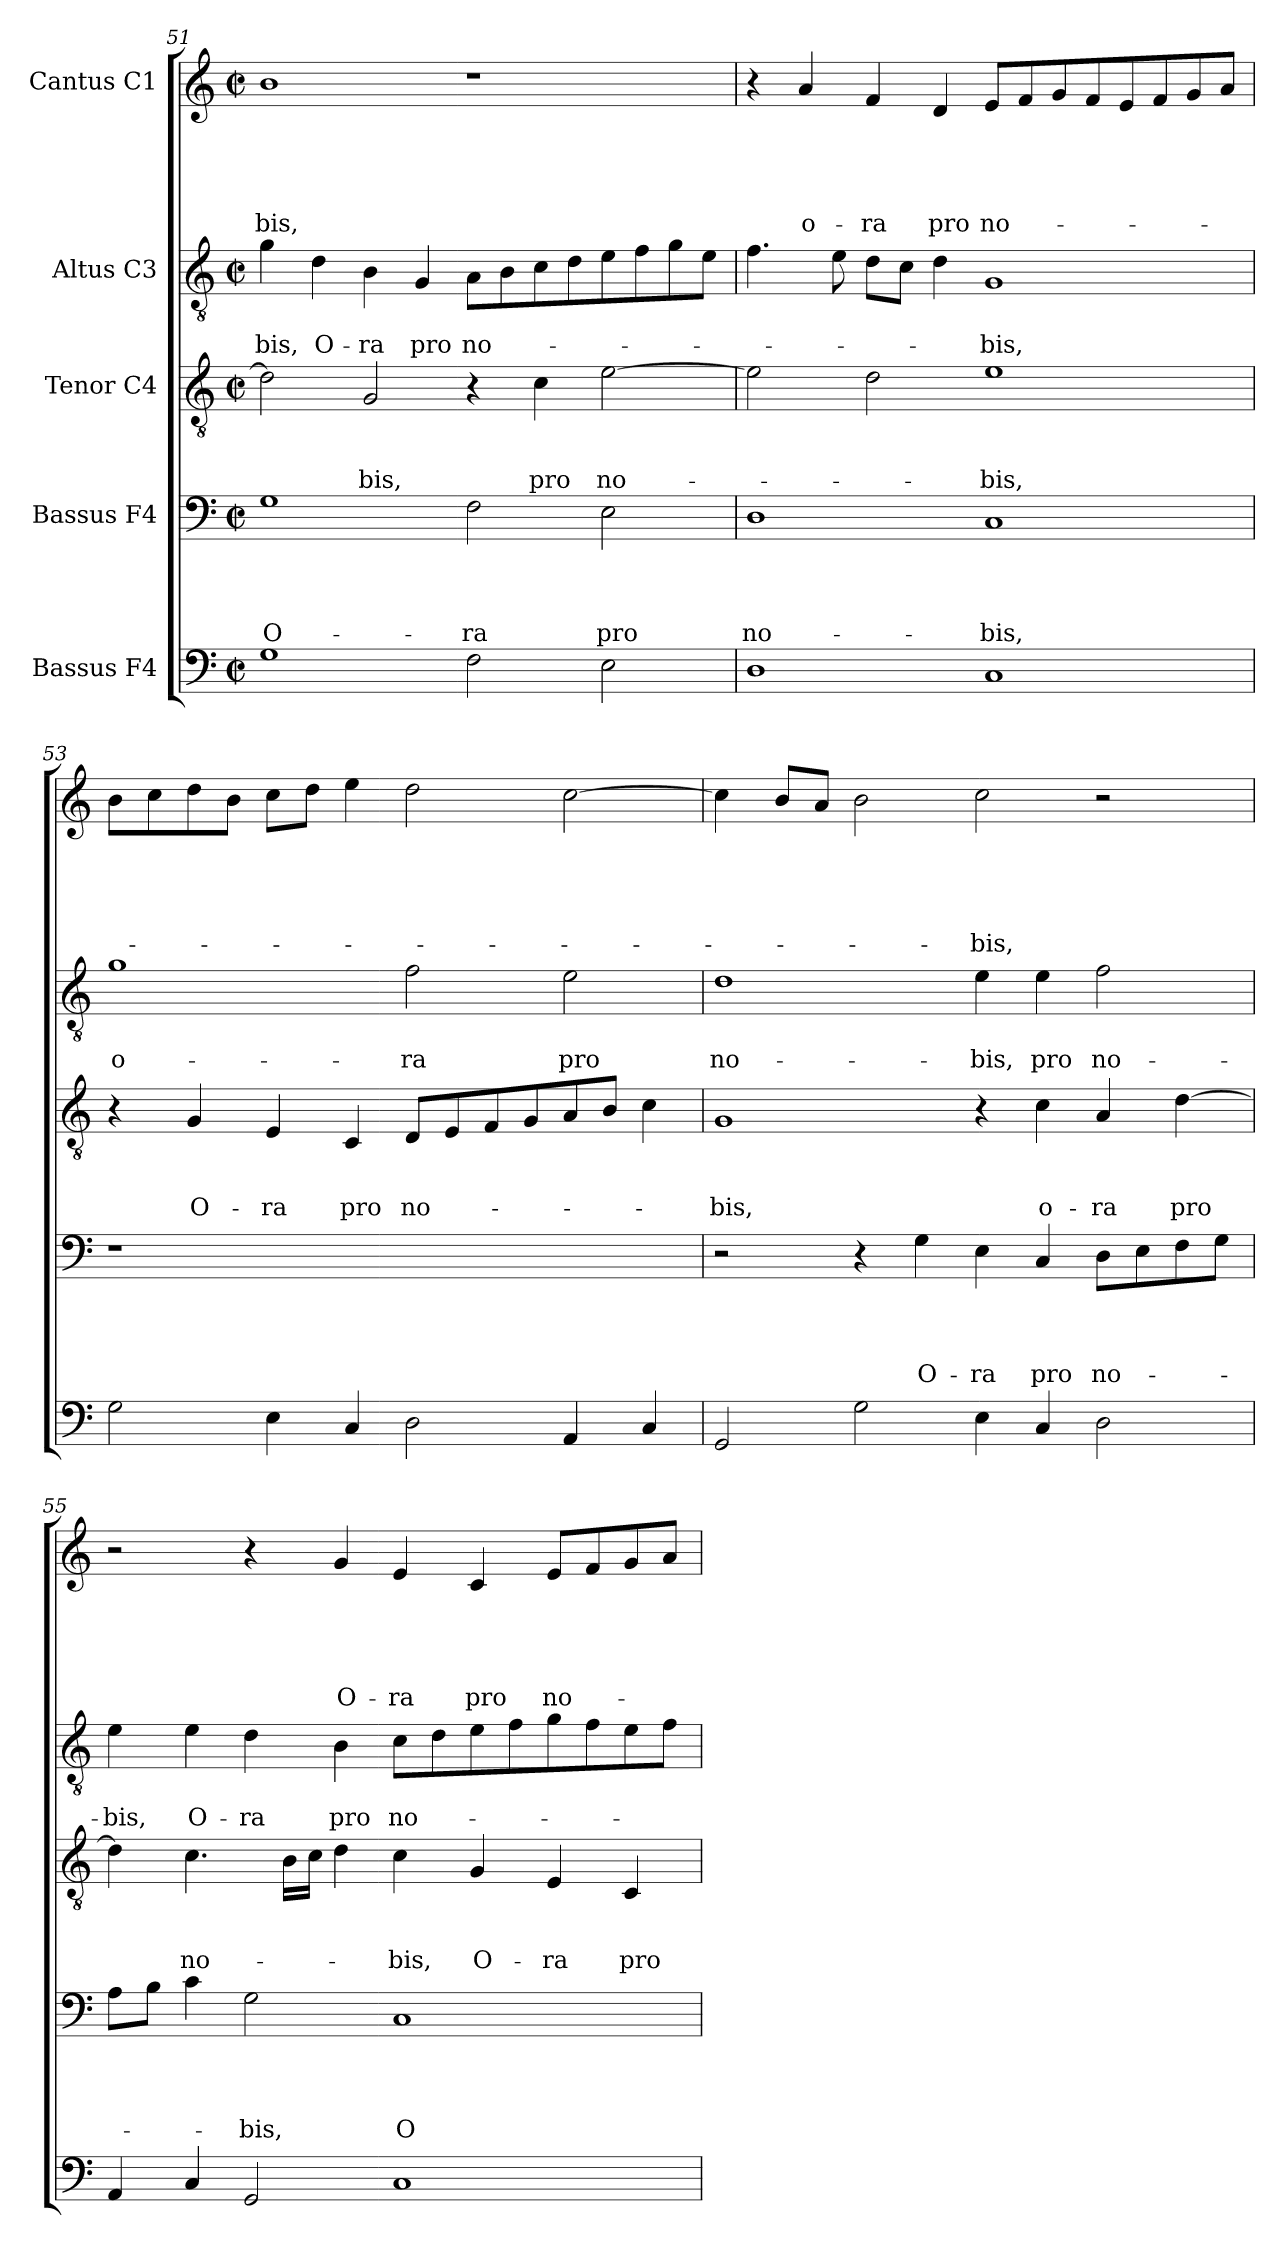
**kern	**kern	**text	**text	**text	**text	**kern	**text	**text	**text	**kern	**text	**text	**kern	**text	**text	**text	**text	**text
*part5	*part4	*part4	*part4	*part4	*part4	*part3	*part3	*part3	*part3	*part2	*part2	*part2	*part1	*part1	*part1	*part1	*part1	*part1
*staff5	*staff4	*staff4	*staff4	*staff4	*staff4	*staff3	*staff3	*staff3	*staff3	*staff2	*staff2	*staff2	*staff1	*staff1	*staff1	*staff1	*staff1	*staff1
*I"Bassus F4	*I"Bassus F4	*	*	*	*	*I"Tenor C4	*	*	*	*I"Altus C3	*	*	*I"Cantus C1	*	*	*	*	*
*clefF4	*clefF4	*	*	*	*	*clefGv2	*	*	*	*clefGv2	*	*	*clefG2	*	*	*	*	*
*k[]	*k[]	*	*	*	*	*k[]	*	*	*	*k[]	*	*	*k[]	*	*	*	*	*
*C:	*C:	*	*	*	*	*C:	*	*	*	*C:	*	*	*C:	*	*	*	*	*
*M2/2	*M2/2	*	*	*	*	*M2/2	*	*	*	*M2/2	*	*	*M2/2	*	*	*	*	*
*met(c|)	*met(c|)	*	*	*	*	*met(c|)	*	*	*	*met(c|)	*	*	*met(c|)	*	*	*	*	*
=51	=51	=51	=51	=51	=51	=51	=51	=51	=51	=51	=51	=51	=51	=51	=51	=51	=51	=51
1G	1G	.	.	.	O-	2d\]	.	.	.	4g\	.	-bis,	1b	.	.	.	.	-bis,
.	.	.	.	.	.	.	.	.	.	4d\	.	O-	.	.	.	.	.	.
.	.	.	.	.	.	2G/	.	.	-bis,	4B\	.	-ra	.	.	.	.	.	.
.	.	.	.	.	.	.	.	.	.	4G/	.	pro	.	.	.	.	.	.
2F\	2F\	.	.	.	-ra	4r	.	.	.	8A\L	.	no-	1r	.	.	.	.	.
.	.	.	.	.	.	.	.	.	.	8B\	.	.	.	.	.	.	.	.
.	.	.	.	.	.	4c\	.	.	pro	8c\	.	.	.	.	.	.	.	.
.	.	.	.	.	.	.	.	.	.	8d\	.	.	.	.	.	.	.	.
2E\	2E\	.	.	.	pro	[2e\	.	.	no-	8e\	.	.	.	.	.	.	.	.
.	.	.	.	.	.	.	.	.	.	8f\	.	.	.	.	.	.	.	.
.	.	.	.	.	.	.	.	.	.	8g\	.	.	.	.	.	.	.	.
.	.	.	.	.	.	.	.	.	.	8e\J	.	.	.	.	.	.	.	.
=52	=52	=52	=52	=52	=52	=52	=52	=52	=52	=52	=52	=52	=52	=52	=52	=52	=52	=52
1D	1D	.	.	.	no-	2e\]	.	.	.	4.f\	.	.	4r	.	.	.	.	.
.	.	.	.	.	.	.	.	.	.	.	.	.	4a/	.	.	.	.	o-
.	.	.	.	.	.	.	.	.	.	8e\	.	.	.	.	.	.	.	.
.	.	.	.	.	.	2d\	.	.	.	8d\L	.	.	4f/	.	.	.	.	-ra
.	.	.	.	.	.	.	.	.	.	8c\J	.	.	.	.	.	.	.	.
.	.	.	.	.	.	.	.	.	.	4d\	.	.	4d/	.	.	.	.	pro
1C	1C	.	.	.	-bis,	1e	.	.	-bis,	1G	.	-bis,	8e/L	.	.	.	.	no-
.	.	.	.	.	.	.	.	.	.	.	.	.	8f/	.	.	.	.	.
.	.	.	.	.	.	.	.	.	.	.	.	.	8g/	.	.	.	.	.
.	.	.	.	.	.	.	.	.	.	.	.	.	8f/	.	.	.	.	.
.	.	.	.	.	.	.	.	.	.	.	.	.	8e/	.	.	.	.	.
.	.	.	.	.	.	.	.	.	.	.	.	.	8f/	.	.	.	.	.
.	.	.	.	.	.	.	.	.	.	.	.	.	8g/	.	.	.	.	.
.	.	.	.	.	.	.	.	.	.	.	.	.	8a/J	.	.	.	.	.
=53	=53	=53	=53	=53	=53	=53	=53	=53	=53	=53	=53	=53	=53	=53	=53	=53	=53	=53
2G\	1r	.	.	.	.	4r	.	.	.	1g	.	o-	8b\L	.	.	.	.	.
.	.	.	.	.	.	.	.	.	.	.	.	.	8cc\	.	.	.	.	.
.	.	.	.	.	.	4G/	.	.	O-	.	.	.	8dd\	.	.	.	.	.
.	.	.	.	.	.	.	.	.	.	.	.	.	8b\J	.	.	.	.	.
4E\	.	.	.	.	.	4E/	.	.	-ra	.	.	.	8cc\L	.	.	.	.	.
.	.	.	.	.	.	.	.	.	.	.	.	.	8dd\J	.	.	.	.	.
4C/	.	.	.	.	.	4C/	.	.	pro	.	.	.	4ee\	.	.	.	.	.
2D\	1ryy	.	.	.	.	8D/L	.	.	no-	2f\	.	-ra	2dd\	.	.	.	.	.
.	.	.	.	.	.	8E/	.	.	.	.	.	.	.	.	.	.	.	.
.	.	.	.	.	.	8F/	.	.	.	.	.	.	.	.	.	.	.	.
.	.	.	.	.	.	8G/	.	.	.	.	.	.	.	.	.	.	.	.
4AA/	.	.	.	.	.	8A/	.	.	.	2e\	.	pro	[2cc\	.	.	.	.	.
.	.	.	.	.	.	8B/J	.	.	.	.	.	.	.	.	.	.	.	.
4C/	.	.	.	.	.	4c\	.	.	.	.	.	.	.	.	.	.	.	.
!!LO:LB:g=z
=54	=54	=54	=54	=54	=54	=54	=54	=54	=54	=54	=54	=54	=54	=54	=54	=54	=54	=54
2GG/	2r	.	.	.	.	1G	.	.	-bis,	1d	.	no-	4cc\]	.	.	.	.	.
.	.	.	.	.	.	.	.	.	.	.	.	.	8b/L	.	.	.	.	.
.	.	.	.	.	.	.	.	.	.	.	.	.	8a/J	.	.	.	.	.
2G\	4r	.	.	.	.	.	.	.	.	.	.	.	2b\	.	.	.	.	.
.	4G\	.	.	.	O-	.	.	.	.	.	.	.	.	.	.	.	.	.
4E\	4E\	.	.	.	-ra	4r	.	.	.	4e\	.	-bis,	2cc\	.	.	.	.	-bis,
4C/	4C/	.	.	.	pro	4c\	.	.	o-	4e\	.	pro	.	.	.	.	.	.
2D\	8D\L	.	.	.	no-	4A/	.	.	-ra	2f\	.	no-	2r	.	.	.	.	.
.	8E\	.	.	.	.	.	.	.	.	.	.	.	.	.	.	.	.	.
.	8F\	.	.	.	.	[4d\	.	.	pro	.	.	.	.	.	.	.	.	.
.	8G\J	.	.	.	.	.	.	.	.	.	.	.	.	.	.	.	.	.
=55	=55	=55	=55	=55	=55	=55	=55	=55	=55	=55	=55	=55	=55	=55	=55	=55	=55	=55
4AA/	8A\L	.	.	.	.	4d\]	.	.	.	4e\	.	-bis,	2r	.	.	.	.	.
.	8B\J	.	.	.	.	.	.	.	.	.	.	.	.	.	.	.	.	.
4C/	4c\	.	.	.	.	4.c\	.	.	no-	4e\	.	O-	.	.	.	.	.	.
2GG/	2G\	.	.	.	-bis,	.	.	.	.	4d\	.	-ra	4r	.	.	.	.	.
.	.	.	.	.	.	16B\LL	.	.	.	.	.	.	.	.	.	.	.	.
.	.	.	.	.	.	16c\JJ	.	.	.	.	.	.	.	.	.	.	.	.
.	.	.	.	.	.	4d\	.	.	.	4B\	.	pro	4g/	.	.	.	.	O-
1C	1C	.	.	.	O-	4c\	.	.	-bis,	8c\L	.	no-	4e/	.	.	.	.	-ra
.	.	.	.	.	.	.	.	.	.	8d\	.	.	.	.	.	.	.	.
.	.	.	.	.	.	4G/	.	.	O-	8e\	.	.	4c/	.	.	.	.	pro
.	.	.	.	.	.	.	.	.	.	8f\	.	.	.	.	.	.	.	.
.	.	.	.	.	.	4E/	.	.	-ra	8g\	.	.	8e/L	.	.	.	.	no-
.	.	.	.	.	.	.	.	.	.	8f\	.	.	8f/	.	.	.	.	.
.	.	.	.	.	.	4C/	.	.	pro	8e\	.	.	8g/	.	.	.	.	.
.	.	.	.	.	.	.	.	.	.	8f\J	.	.	8a/J	.	.	.	.	.
=	=	=	=	=	=	=	=	=	=	=	=	=	=	=	=	=	=	=
*-	*-	*-	*-	*-	*-	*-	*-	*-	*-	*-	*-	*-	*-	*-	*-	*-	*-	*-
